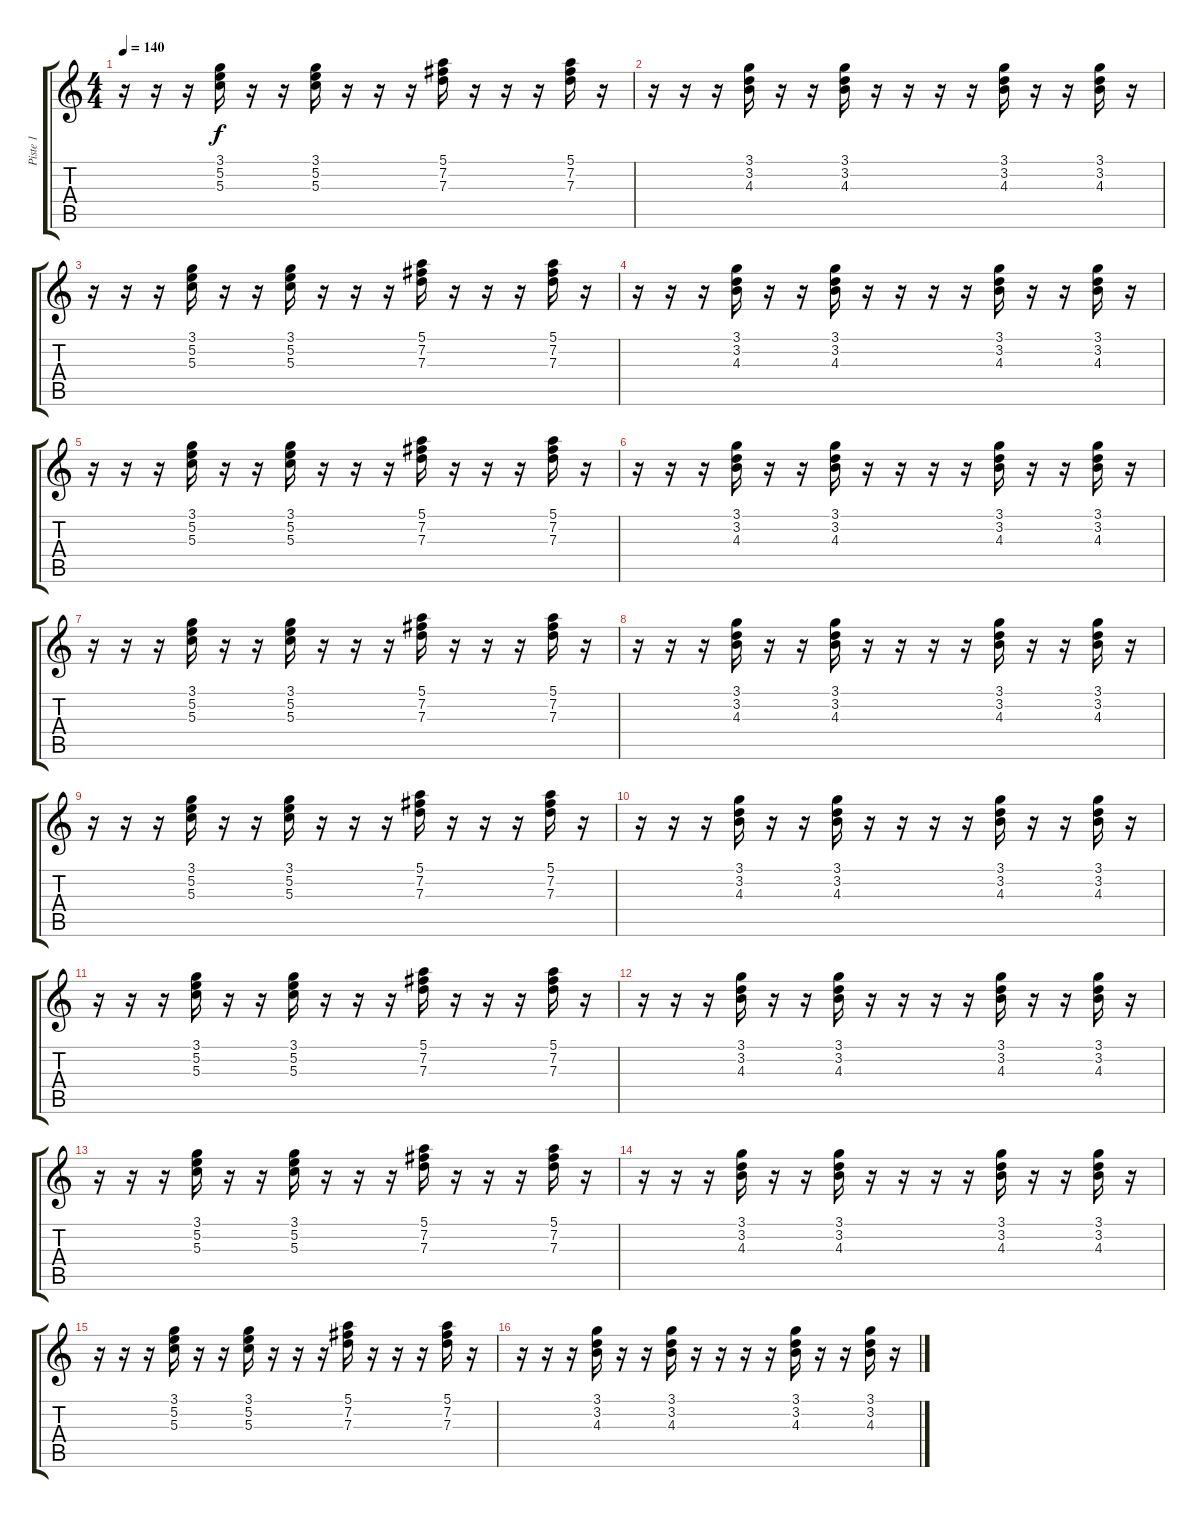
\track ("Piste 1" "Piste 1") {instrument acousticguitarsteel}
\staff {score tabs}
\tuning (E4 B3 G3 D3 A2 E2) {hide}
\ts (4 4)
\tempo 140
\clef g2
\ks c
r.16{dy f} r.16 r.16 (3.1 5.2 5.3).16 r.16 r.16 (3.1 5.2 5.3).16 r.16 r.16 r.16 (5.1 7.2 7.3).16 r.16 r.16 r.16 (5.1 7.2 7.3).16 r.16 |
r.16 r.16 r.16 (3.1 3.2 4.3).16 r.16 r.16 (3.1 3.2 4.3).16 r.16 r.16 r.16 r.16 (3.1 3.2 4.3).16 r.16 r.16 (3.1 3.2 4.3).16 r.16 |
r.16 r.16 r.16 (3.1 5.2 5.3).16 r.16 r.16 (3.1 5.2 5.3).16 r.16 r.16 r.16 (5.1 7.2 7.3).16 r.16 r.16 r.16 (5.1 7.2 7.3).16 r.16 |
r.16 r.16 r.16 (3.1 3.2 4.3).16 r.16 r.16 (3.1 3.2 4.3).16 r.16 r.16 r.16 r.16 (3.1 3.2 4.3).16 r.16 r.16 (3.1 3.2 4.3).16 r.16 |
r.16 r.16 r.16 (3.1 5.2 5.3).16 r.16 r.16 (3.1 5.2 5.3).16 r.16 r.16 r.16 (5.1 7.2 7.3).16 r.16 r.16 r.16 (5.1 7.2 7.3).16 r.16 |
r.16 r.16 r.16 (3.1 3.2 4.3).16 r.16 r.16 (3.1 3.2 4.3).16 r.16 r.16 r.16 r.16 (3.1 3.2 4.3).16 r.16 r.16 (3.1 3.2 4.3).16 r.16 |
r.16 r.16 r.16 (3.1 5.2 5.3).16 r.16 r.16 (3.1 5.2 5.3).16 r.16 r.16 r.16 (5.1 7.2 7.3).16 r.16 r.16 r.16 (5.1 7.2 7.3).16 r.16 |
r.16 r.16 r.16 (3.1 3.2 4.3).16 r.16 r.16 (3.1 3.2 4.3).16 r.16 r.16 r.16 r.16 (3.1 3.2 4.3).16 r.16 r.16 (3.1 3.2 4.3).16 r.16 |
r.16 r.16 r.16 (3.1 5.2 5.3).16 r.16 r.16 (3.1 5.2 5.3).16 r.16 r.16 r.16 (5.1 7.2 7.3).16 r.16 r.16 r.16 (5.1 7.2 7.3).16 r.16 |
r.16 r.16 r.16 (3.1 3.2 4.3).16 r.16 r.16 (3.1 3.2 4.3).16 r.16 r.16 r.16 r.16 (3.1 3.2 4.3).16 r.16 r.16 (3.1 3.2 4.3).16 r.16 |
r.16 r.16 r.16 (3.1 5.2 5.3).16 r.16 r.16 (3.1 5.2 5.3).16 r.16 r.16 r.16 (5.1 7.2 7.3).16 r.16 r.16 r.16 (5.1 7.2 7.3).16 r.16 |
r.16 r.16 r.16 (3.1 3.2 4.3).16 r.16 r.16 (3.1 3.2 4.3).16 r.16 r.16 r.16 r.16 (3.1 3.2 4.3).16 r.16 r.16 (3.1 3.2 4.3).16 r.16 |
r.16 r.16 r.16 (3.1 5.2 5.3).16 r.16 r.16 (3.1 5.2 5.3).16 r.16 r.16 r.16 (5.1 7.2 7.3).16 r.16 r.16 r.16 (5.1 7.2 7.3).16 r.16 |
r.16 r.16 r.16 (3.1 3.2 4.3).16 r.16 r.16 (3.1 3.2 4.3).16 r.16 r.16 r.16 r.16 (3.1 3.2 4.3).16 r.16 r.16 (3.1 3.2 4.3).16 r.16 |
r.16 r.16 r.16 (3.1 5.2 5.3).16 r.16 r.16 (3.1 5.2 5.3).16 r.16 r.16 r.16 (5.1 7.2 7.3).16 r.16 r.16 r.16 (5.1 7.2 7.3).16 r.16 |
r.16 r.16 r.16 (3.1 3.2 4.3).16 r.16 r.16 (3.1 3.2 4.3).16 r.16 r.16 r.16 r.16 (3.1 3.2 4.3).16 r.16 r.16 (3.1 3.2 4.3).16 r.16
